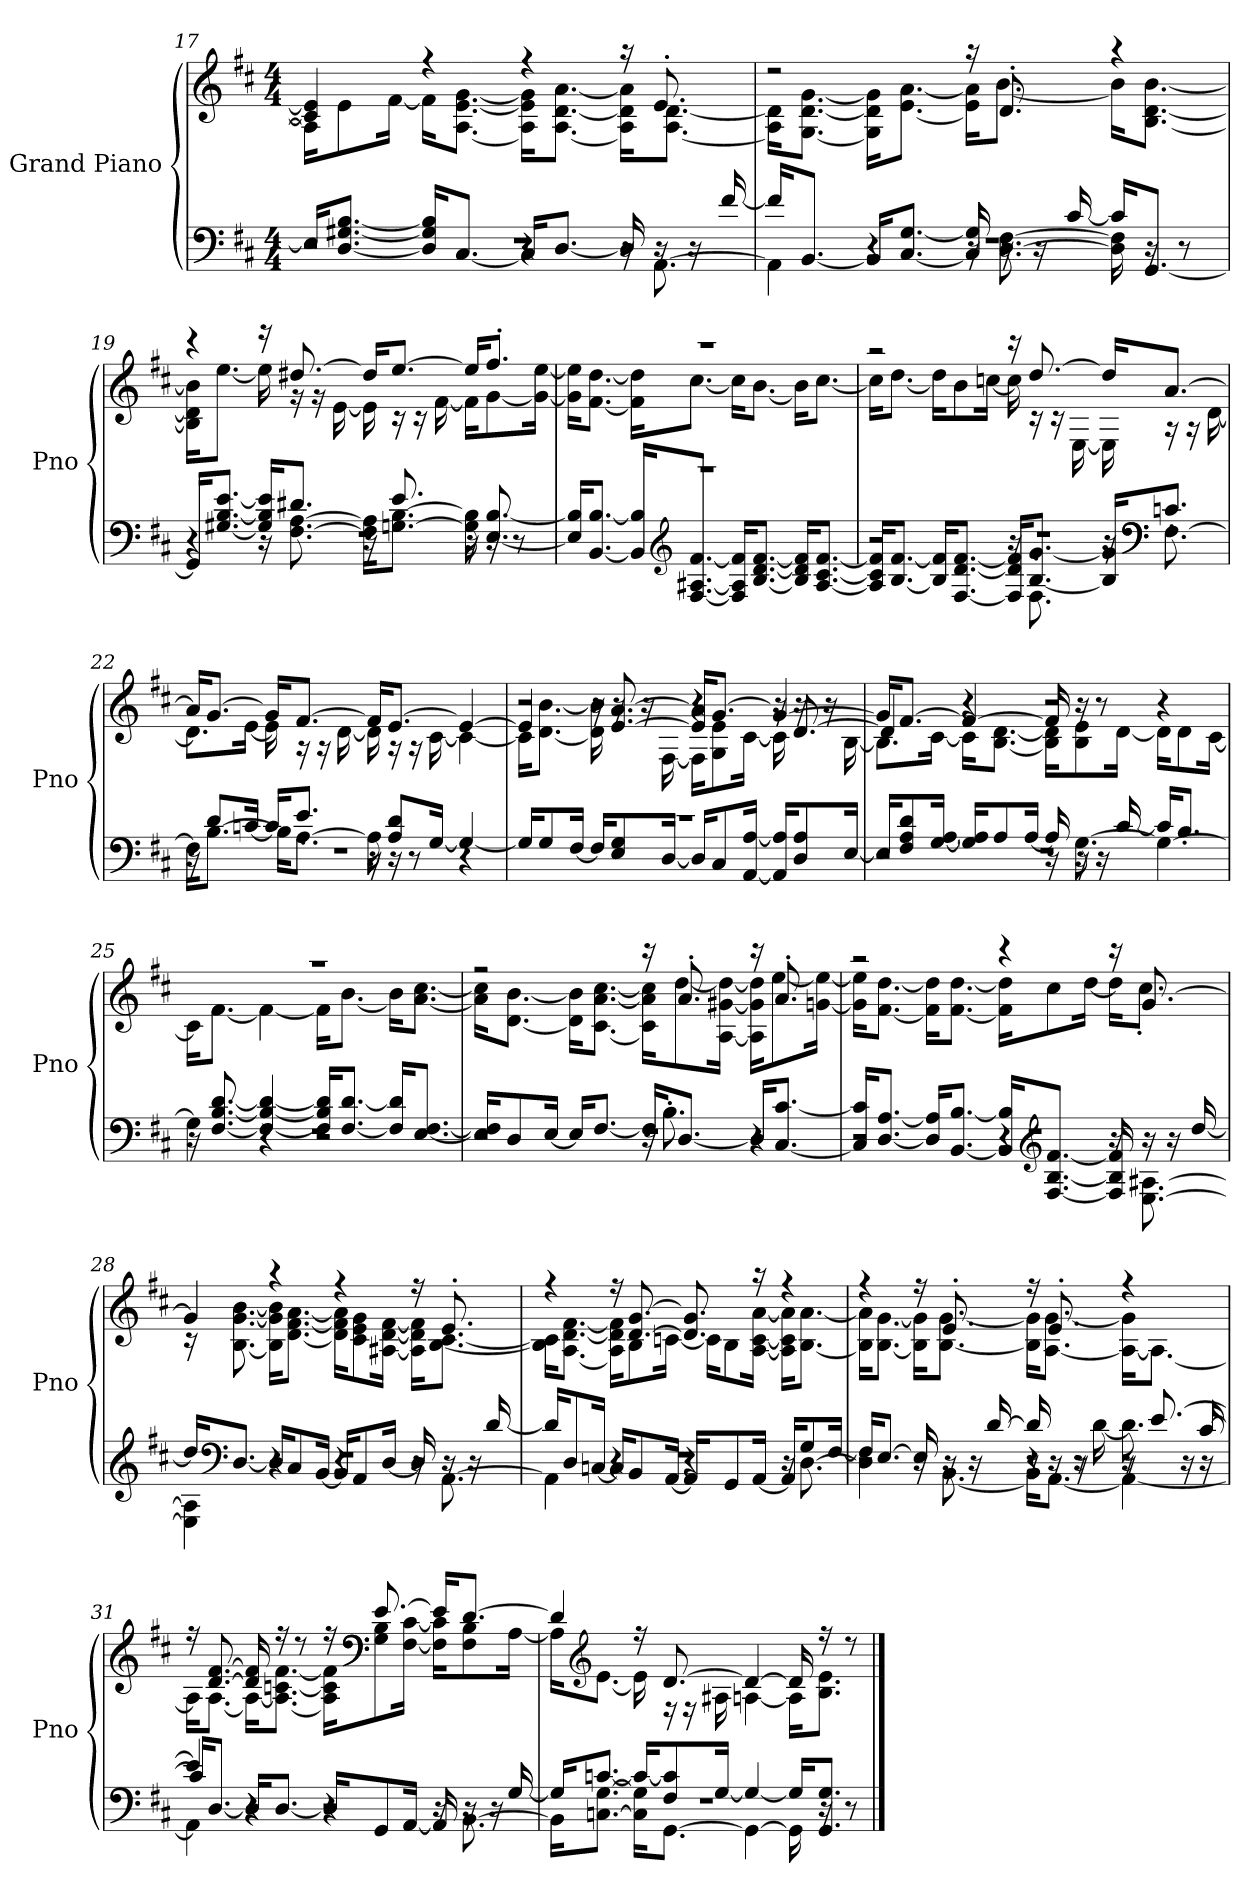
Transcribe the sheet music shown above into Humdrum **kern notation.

**kern	**kern
*part1	*part1
*staff2	*staff1
*I"Grand Piano	*
*I'Pno	*
*clefF4	*clefG2
*k[f#c#]	*k[f#c#]
*M4/4	*M4/4
=17	=17
*^	*^
*	*^	*	*
1r	16E/KL]	2r	4c#/] 4e/]	16A\KL]
.	[8.D/ [8.G#X/ [8.B/J	.	.	8e\
.	.	.	.	[16f#\Jk
.	16D/] 16G#/] 16B/]KL	.	4r	16f#\KL]
.	[8.C#/J	.	.	[8.A\ [8.e\ [8.g\J
.	16C#/KL]	4r	4r	16A\] 16e\] 16g\]KL
.	[8.D/J	.	.	[8.A\ [8.d\ [8.a\J
.	16D/]	16r	16r	16A\] 16d\] 16a\]KL
.	16r	[8.AA\	8.e'/	[8.A\ [8.d\J
.	16r	.	.	.
.	[16f#/	.	.	.
!!LO:LB:g=z	!!
=18	=18	=18	=18	=18
1r	16f#/KL]	4AA\]	2r	16A\] 16d\]KL
.	[8.BB/J	.	.	[8.G\ [8.d\ [8.g\J
.	16BB/KL]	4r	.	16G\] 16d\] 16g\]KL
.	[8.C#/ [8.G/J	.	.	[8.e\ [8.a\J
.	16C#/] 16G/]	16r	16r	16e\] 16a\]KL
.	16r	[8.D\ [8.F#\	8.d'/	[8.b\J
.	16r	.	.	.
.	[16c#/	.	.	.
.	16c#/KL]	16D\] 16F#\]	4r	16b\KL]
.	[8.GG/J	16r	.	[8.B\ [8.d\ [8.b\J
.	.	8r	.	.
=19	=19	=19	=19	=19
1r	16GG/KL]	4r	4r	16B\] 16d\] 16b\]KL
.	[8.G#X/ [8.B/ [8.e/J	.	.	[8.ee\J
.	16G#/] 16B/] 16e/]KL	16r	16r	16ee\]
.	8.d#X'/J	[8.F#\ [8.A\	[8.dd#X/	16r
.	.	.	.	16r
.	.	.	.	[16e\
.	16r	16F#\] 16A\]KL	16dd#/KL]	16e\]
.	8.e'/	[8.Gn\ [8.B\J	[8.ee/J	16r
.	.	.	.	16r
.	.	.	.	[16f#\
.	16r	16G\] 16B\]	16ee/KL]	16f#\KL]
.	[8.E/ [8.B/	16r	8.ff#'/J	[8g\
.	.	8r	.	.
.	.	.	.	16g\_ [16ee\Jk
*	*v	*v	*	*
!!LO:PB:g=z	!!
=20	=20	=20	=20
1r	16E/] 16B/]KL	1r	16g\] 16ee\]KL
.	[8.BB/ [8.B/J	.	[8.f#\ [8.dd\J
.	16BB/] 16B/]KL	.	16f#\] 16dd\]KL
*clefG2	*	*	*
.	[8.F#/ [8.A#X/ [8.f#/J	.	[8.cc#\J
.	16F#/] 16A#/] 16f#/]KL	.	16cc#\KL]
.	[8.B/ [8.d/ [8.f#/J	.	[8.b\J
.	16B/] 16d/] 16f#/]KL	.	16b\KL]
.	[8.A#/ [8.c#/ [8.f#/J	.	[8.cc#\J
=21	=21	=21	=21
*	*^	*	*
1r	16A#/] 16c#/] 16f#/]KL	2r	2r	16cc#\KL]
.	[8.B/ [8.f#/J	.	.	[8.dd\J
.	16B/] 16f#/]KL	.	.	16dd\KL]
.	[8.F#/ [8.d/ [8.f#/J	.	.	8b\
.	.	.	.	[16ccn\Jk
.	16F#/] 16d/] 16f#/]KL	16r	16r	16cc\]
.	[8.B/ [8.g/J	8.F#'\	[8.dd/	16r
.	.	.	.	16r
.	.	.	.	[16E\
.	16B/] 16g/]KL	16r	16dd/KL]	16E\]
*clefF4	*	*	*	*
.	8.cn'/J	[8.F#\	[8.a/J	16r
.	.	.	.	16r
.	.	.	.	[16d\
!!LO:LB:g=z	!!
=22	=22	=22	=22	=22
1r	16r	16F#\KL]	16a/KL]	8.d\L]
.	8d/L	[8.B\J	[8.g/J	.
.	[16cn/Jk	.	.	[16e\Jk
.	16c/KL]	16B\KL]	16g/KL]	16e\]
.	8.e'/J	[8.A\J	[8.f#/J	16r
.	.	.	.	16r
.	.	.	.	[16d\
.	16r	16A\]	16f#/KL]	16d\]
.	8A/ 8d/L	16r	[8.e/J	16r
.	.	8r	.	16r
.	[16G/Jk	.	.	[16c#\
.	4G/_	4r	4e/_	4c#\_
*	*v	*v	*	*
=23	=23	=23	=23
*	*	*	*^
1r	16G/KL]	4e/]	16c#\KL]	2r
.	8G/	.	[8.d\ [8.b\J	.
.	[16F#/Jk	.	.	.
.	16F#/KL]	16r	16d\] 16b\]	.
.	8E/ 8G/	[8.e/ [8.a/	16r	.
.	.	.	16r	.
.	[16D/Jk	.	[16F#\	.
.	16D/KL]	16e/] 16a/]KL	16F#\KL]	4r
.	8C#/	[8.g/J	8G\ 8e\	.
.	[16AA/ [16A/Jk	.	[16c#\Jk	.
.	16AA/] 16A/]KL	4g/_	16c#\]	16r
.	8D/ 8A/	.	16r	[8.d/
.	.	.	16r	.
.	[16E/Jk	.	[16B\	.
!!LO:LB:g=z	!!	!!
=24	=24	=24	=24	=24
*	*^	*	*	*
1r	16E/KL]	2r	16g/KL]	8.B\L]	4d/]
.	8F#/ 8A/ 8d/	.	[8.f#/J	.	.
.	[16G/ [16A/Jk	.	.	[16c#\Jk	.
.	16G/] 16A/]KL	.	4f#/_	16c#\KL]	4r
.	8A/	.	.	[8.B\ [8.d\J	.
.	[16A/Jk	.	.	.	.
.	16A/]	16r	16f#/]	16B\] 16d\]KL	2r
.	16r	[8.G\	16r	8B\ 8e\	.
.	16r	.	8r	.	.
.	[16c#/	.	.	[16d\Jk	.
.	16c#/KL]	4G\_	4r	16d\KL]	.
.	8.B'/J	.	.	8d\	.
.	.	.	.	[16c#\Jk	.
*	*	*	*	*v	*v
=25	=25	=25	=25	=25
1r	16r	4G\]	1r	16c#\KL]
.	[8.F#/ [8.B/ [8.d/	.	.	[8.f#\J
.	4F#/_ 4B/_ 4d/_	4r	.	4f#\_
.	16F#/] 16B/] 16d/]KL	2r	.	16f#\KL]
.	[8.F#/ [8.d/J	.	.	[8.b\J
.	16F#/] 16d/]KL	.	.	16b\KL]
.	[8.E/ [8.F#/J	.	.	[8.a\ [8.cc#\J
!!LO:LB:g=z	!!
=26	=26	=26	=26	=26
1r	16E/] 16F#/]KL	2r	2r	16a\] 16cc#\]KL
.	8D/	.	.	[8.d\ [8.b\J
.	[16E/Jk	.	.	.
.	16E/KL]	.	.	16d\] 16b\]KL
.	[8.F#/J	.	.	[8.c#\ [8.a\ [8.cc#\J
.	16F#/KL]	16r	16r	16c#\] 16a\] 16cc#\]KL
.	[8.D/J	8.B'\	8.a'/	[8dd\
.	.	.	.	[16A\ [16g#X\ 16dd\_Jk
.	16D/KL]	4r	16r	16A\] 16g#\] 16dd\]KL
.	[8.C#/ [8.c#/J	.	8.a'/	[8ee\
.	.	.	.	[16gn\ 16ee\_Jk
=27	=27	=27	=27	=27
1r	16C#/] 16c#/]KL	2r	2r	16g\] 16ee\]KL
.	[8.D/ [8.A/J	.	.	[8.f#\ [8.dd\J
.	16D/] 16A/]KL	.	.	16f#\] 16dd\]KL
.	[8.BB/ [8.B/J	.	.	[8.f#\ [8.dd\J
.	16BB/] 16B/]KL	4r	4r	16f#\] 16dd\]KL
*clefG2	*	*	*	*
.	[8.F#/ [8.B/ [8.f#/J	.	.	8cc#\
.	.	.	.	[16dd\Jk
.	16F#/] 16B/] 16f#/]	16r	16r	16dd\KL]
.	16r	[8.E\ [8.A#X\	[8.g/	8.cc#'\J
.	16r	.	.	.
.	[16dd/	.	.	.
!!LO:LB:g=z	!!
=28	=28	=28	=28	=28
1r	16dd/KL]	4E\] 4A#\]	4g/]	16r
*clefF4	*	*	*	*
.	[8.D/J	.	.	[8.B\ [8.g\ [8.b\
.	16D/KL]	4r	4r	16B\] 16g\] 16b\]KL
.	8C#/	.	.	[8.d\ [8.f#\ [8.a\J
.	[16BB/Jk	.	.	.
.	16BB/KL]	4r	4r	16d\] 16f#\] 16a\]KL
.	8AA/	.	.	8c#\ 8e\ 8g\
.	[16D/Jk	.	.	[16A#X\ [16d\ [16f#\Jk
.	16D/]	16r	16r	16A#\] 16d\] 16f#\]KL
.	16r	[8.AA\	8.e'/	[8.B\ [8.c#\J
.	16r	.	.	.
.	[16d/	.	.	.
=29	=29	=29	=29	=29
1r	16d/KL]	4AA\]	4r	16B\] 16c#\]KL
.	8D/	.	.	[8.A\ [8.d\ [8.f#\J
.	[16Cn/Jk	.	.	.
.	16C/KL]	4r	16r	16A\] 16d\] 16f#\]KL
.	8BB/	.	[8.d/ [8.g/	8B\
.	[16AA/Jk	.	.	[16cn\Jk
.	16AA/KL]	4r	8.d/] 8.g/]	16c\KL]
.	8GG/	.	.	8B\
.	[16AA/Jk	.	16r	[16A\ [16c\ [16a\Jk
.	16AA/KL]	16r	4r	16A\] 16c\] 16a\]KL
.	8G/	[8.D\	.	[8.B\ [8.a\J
.	[16F#/Jk	.	.	.
!!LO:PB:g=z	!!
=30	=30	=30	=30	=30
*	*	*^	*	*
2r	2r	16F#/KL]	4D\]	4r	16B\] 16a\]KL
.	.	[8.E/J	.	.	[8.B\ [8.g\J
.	.	16E/]	16r	16r	16B\] 16g\]KL
.	.	16r	[8.BB\	8.e'/	[8.B\ [8.g\J
.	.	16r	.	.	.
.	.	[16d/	.	.	.
4r	8r	16d/]	16BB\KL]	16r	16B\] 16g\]KL
.	.	16r	[8.AA\J	8.e'/	[8.A\ [8.g\J
.	16r	8r	.	.	.
.	[16d\	.	.	.	.
16r	8.d\]	8r	4AA\_	4r	16A\_ 16g\]KL
[8.e/	.	.	.	.	8.A\J_
.	.	16r	.	.	.
.	16r	[16c#/	.	.	.
*	*	*v	*v	*	*
=31	=31	=31	=31	=31
4e/]	16c#/KL]	4AA\]	16r	16A\KL]
.	[8.D/J	.	[8.d/ [8.f#/	[8.A\J
4r	16D/KL]	4r	16d/] 16f#/]	16A\KL_
.	[8.D/J	.	16r	8.A\_ [8.cn\ [8.f#\J
.	.	.	8r	.
2r	16D/KL]	4r	16r	16A\] 16c\] 16f#\]KL
*	*	*	*clefF4	*
.	8GG/	.	[8.e/	8G\ 8B\
.	[16AA/Jk	.	.	[16F#\ [16c\Jk
.	16AA/]	16r	16e/KL]	16F#\] 16c\]KL
.	16r	[8.BB\	[8.d/J	8F#\ 8B\
.	16r	.	.	.
.	[16G/	.	.	[16A\Jk
!!LO:LB:g=z	!!
=32	=32	=32	=32	=32
1r	16G/KL]	16BB\KL]	4d/]	16A\KL]
*	*	*	*clefG2	*
.	[8.cn/J	[8.Cn\ [8.G\J	.	[8.e\J
.	16c/KL_	16C\] 16G\]KL	16r	16e\]
.	8F#/ 8c/]	[8.GG\J	[8.d/	16r
.	.	.	.	16r
.	[16G/Jk	.	.	16A#X\
.	4G/_	4GG\_	4d/_	[4An\
.	16G/KL]	16GG\]	16d/]	16A\KL]
.	8.GG/ 8.G/J	16r	16r	8.B\ 8.e\J
.	.	8r	8r	.
*v	*v	*v	*	*
*	*v	*v
==	==
*-	*-
